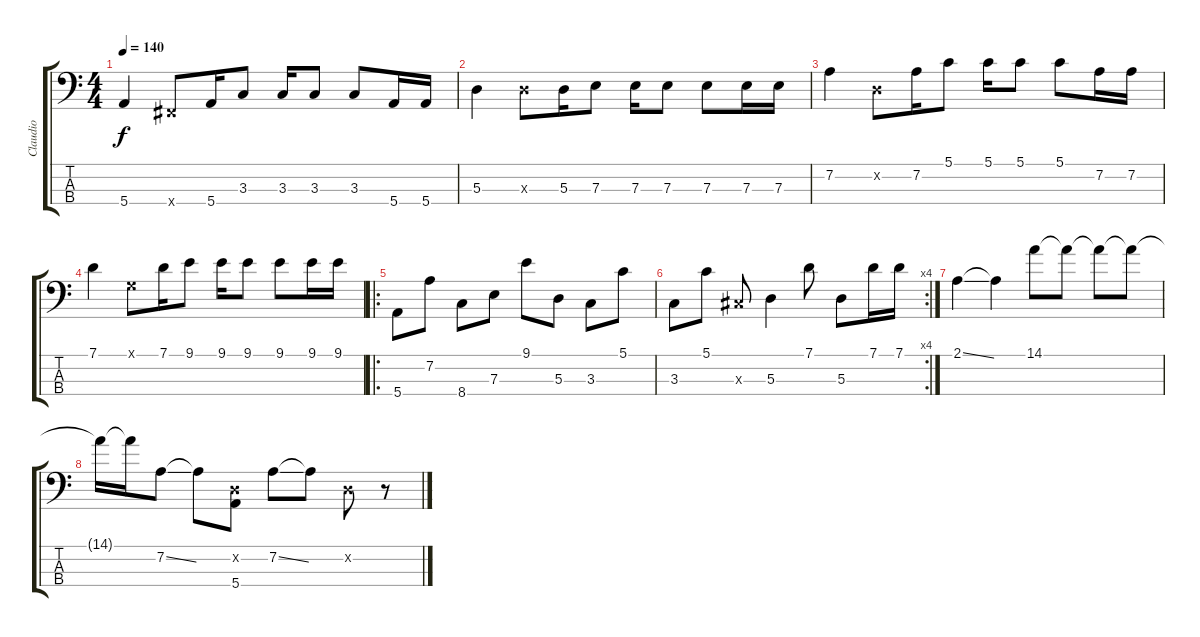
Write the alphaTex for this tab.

\track ("Claudio" "Claudio") {instrument electricbassfinger}
\staff {score tabs}
\tuning (G2 D2 A1 E1) {hide}
\ts (4 4)
\tempo 140
\clef f4
\ks c
5.4.4{dy f instrument electricbassfinger} 2.4{x}.8 5.4.16 3.3.8 3.3.16 3.3.8 3.3.8 5.4.16 5.4.16 |
5.3.4 5.3{x}.8 5.3.16 7.3.8 7.3.16 7.3.8 7.3.8 7.3.16 7.3.16 |
7.2.4 0.2{x}.8 7.2.16 5.1.8 5.1.16 5.1.8 5.1.8 7.2.16 7.2.16 |
7.1.4 0.1{x}.8 7.1.16 9.1.8 9.1.16 9.1.8 9.1.8 9.1.16 9.1.16 |
\ro
5.4.8{instrument slapbass2} 7.2.8 8.4.8 7.3.8 9.1.8 5.3.8 3.3.8 5.1.8 |
\rc 4
3.3.8 5.1.8 4.3{x}.8 5.3.4 7.1.8 5.3.8 7.1.16 7.1.16 |
2.1{ss}.4{instrument slapbass2} 2.1{t}.4 14.1.8 14.1{t}.8 14.1{t}.8 14.1{t}.8 |
14.1{t}.16 14.1{t}.16 7.2{ss}.8{instrument slapbass2} 7.2{t}.8 (0.2{x} 5.4).8 7.2{ss}.8 7.2{t}.8 0.2{x}.8 r.8
